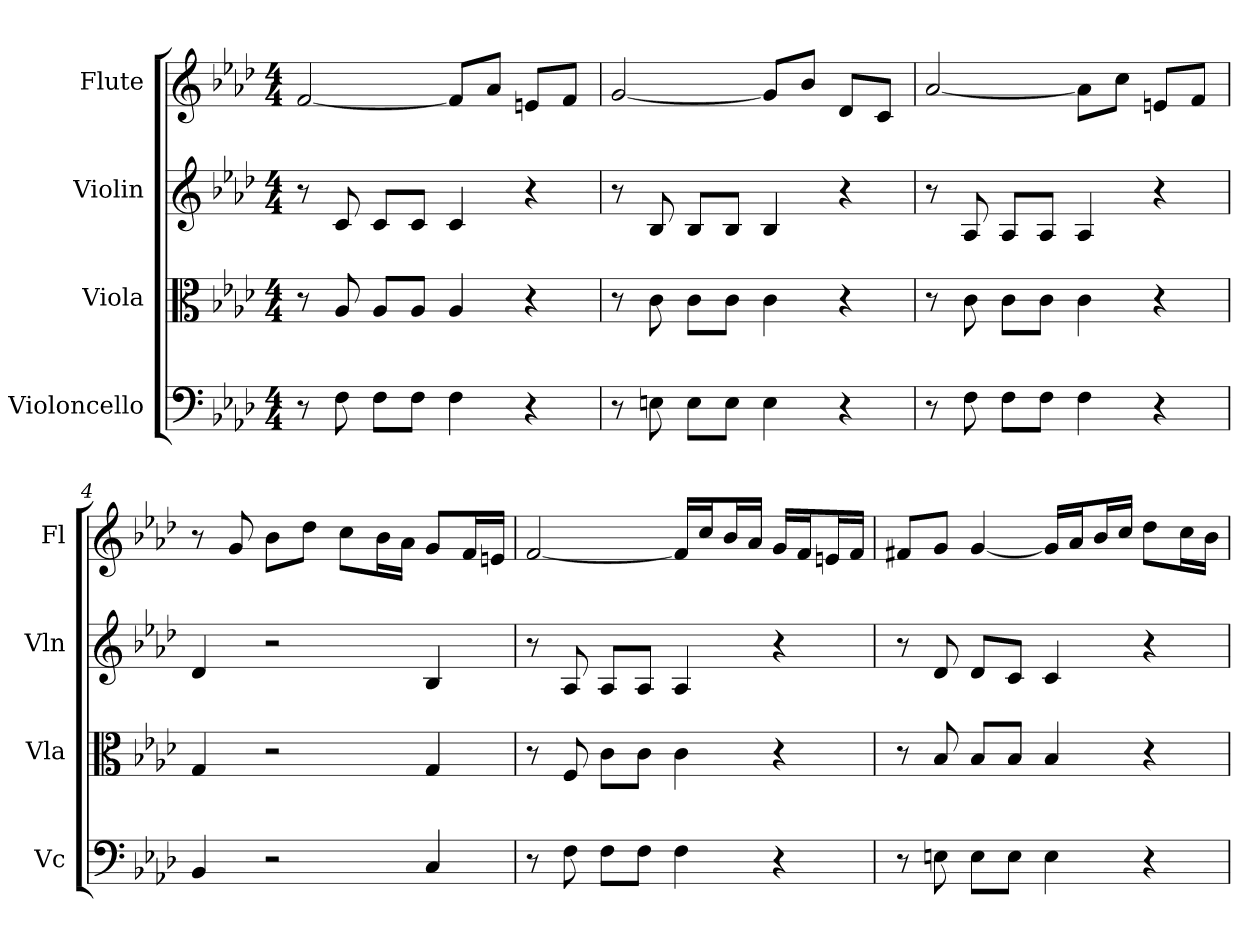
**kern	**kern	**kern	**kern
*part4	*part3	*part2	*part1
*staff4	*staff3	*staff2	*staff1
*I"Violoncello	*I"Viola	*I"Violin	*I"Flute
*I'Vc	*I'Vla	*I'Vln	*I'Fl
*clefF4	*clefC3	*	*
*k[b-e-a-d-]	*k[b-e-a-d-]	*k[b-e-a-d-]	*k[b-e-a-d-]
*f:	*f:	*f:	*f:
*M4/4	*M4/4	*M4/4	*M4/4
*MM114	*MM114	*MM114	*MM114
=	=	=	=
8r	8r	8r	[2f
8F	8A-	8c	.
8F\L	8A-/L	8cL	.
8F\J	8A-/J	8cJ	.
4F	4A-	4c	8fL]
.	.	.	8a-J
4r	4r	4r	8enL
.	.	.	8fJ
=2	=2	=2	=2
8r	8r	8r	[2g
8En	8c	8B-	.
8E\L	8c\L	8B-L	.
8E\J	8c\J	8B-J	.
4E	4c	4B-	8gL]
.	.	.	8b-J
4r	4r	4r	8d-L
.	.	.	8cJ
=3	=3	=3	=3
8r	8r	8r	[2a-
8F	8c	8A-	.
8F\L	8c\L	8A-L	.
8F\J	8c\J	8A-J	.
4F	4c	4A-	8a-L]
.	.	.	8ccJ
4r	4r	4r	8enL
.	.	.	8fJ
=4	=4	=4	=4
4BB-	4G	4d-	8r
.	.	.	8g
2r	2r	2r	8b-L
.	.	.	8dd-J
.	.	.	8ccL
.	.	.	16b-L
.	.	.	16a-JJ
4C	4G	4B-	8gL
.	.	.	16fL
.	.	.	16enJJ
=5	=5	=5	=5
8r	8r	8r	[2f
8F	8F	8A-	.
8F\L	8c\L	8A-L	.
8F\J	8c\J	8A-J	.
4F	4c	4A-	16fLL]
.	.	.	16ccJ
.	.	.	16b-L
.	.	.	16a-JJ
4r	4r	4r	16gLL
.	.	.	16fJ
.	.	.	16enL
.	.	.	16fJJ
=6	=6	=6	=6
8r	8r	8r	8f#XL
8En	8B-	8d-	8gJ
8E\L	8B-/L	8d-L	[4g
8E\J	8B-/J	8cJ	.
4E	4B-	4c	16gLL]
.	.	.	16a-J
.	.	.	16b-L
.	.	.	16ccJJ
4r	4r	4r	8dd-L
.	.	.	16ccL
.	.	.	16b-JJ
=	=	=	=
*-	*-	*-	*-
